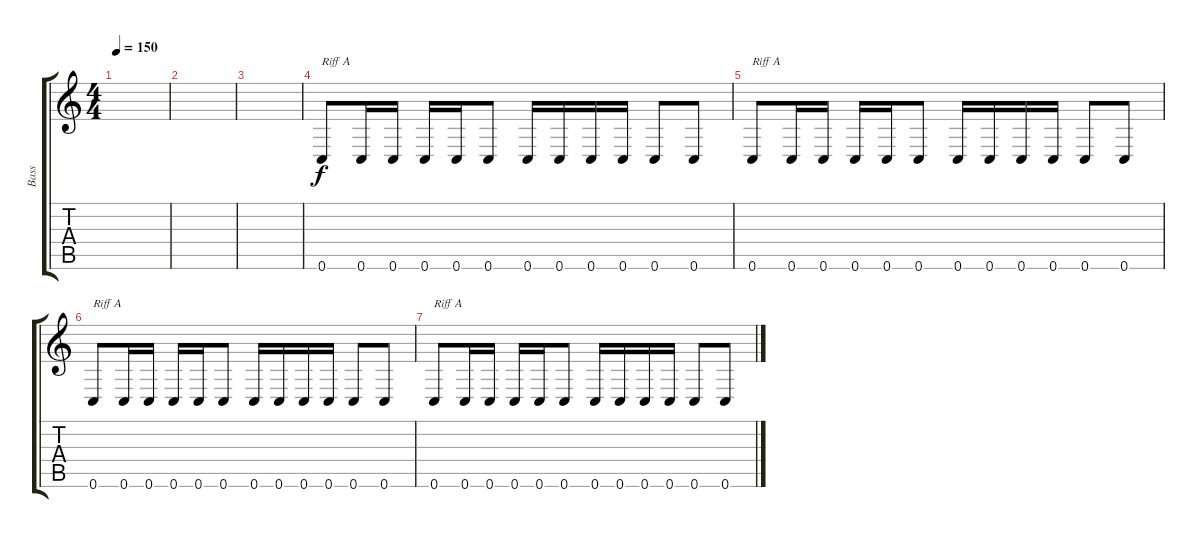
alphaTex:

\track ("Bass" "Bass") {instrument electricbassfinger}
\staff {score tabs}
\tuning (C4 G3 Eb3 Bb2 F2 C2) {hide}
\ts (4 4)
\tempo 150
\clef g2
\ks c
|
|
|
0.6.8{txt "Riff A"} 0.6.16 0.6.16 0.6.16 0.6.16 0.6.8 0.6.16 0.6.16 0.6.16 0.6.16 0.6.8 0.6.8 |
0.6.8{txt "Riff A"} 0.6.16 0.6.16 0.6.16 0.6.16 0.6.8 0.6.16 0.6.16 0.6.16 0.6.16 0.6.8 0.6.8 |
0.6.8{txt "Riff A"} 0.6.16 0.6.16 0.6.16 0.6.16 0.6.8 0.6.16 0.6.16 0.6.16 0.6.16 0.6.8 0.6.8 |
0.6.8{txt "Riff A"} 0.6.16 0.6.16 0.6.16 0.6.16 0.6.8 0.6.16 0.6.16 0.6.16 0.6.16 0.6.8 0.6.8
